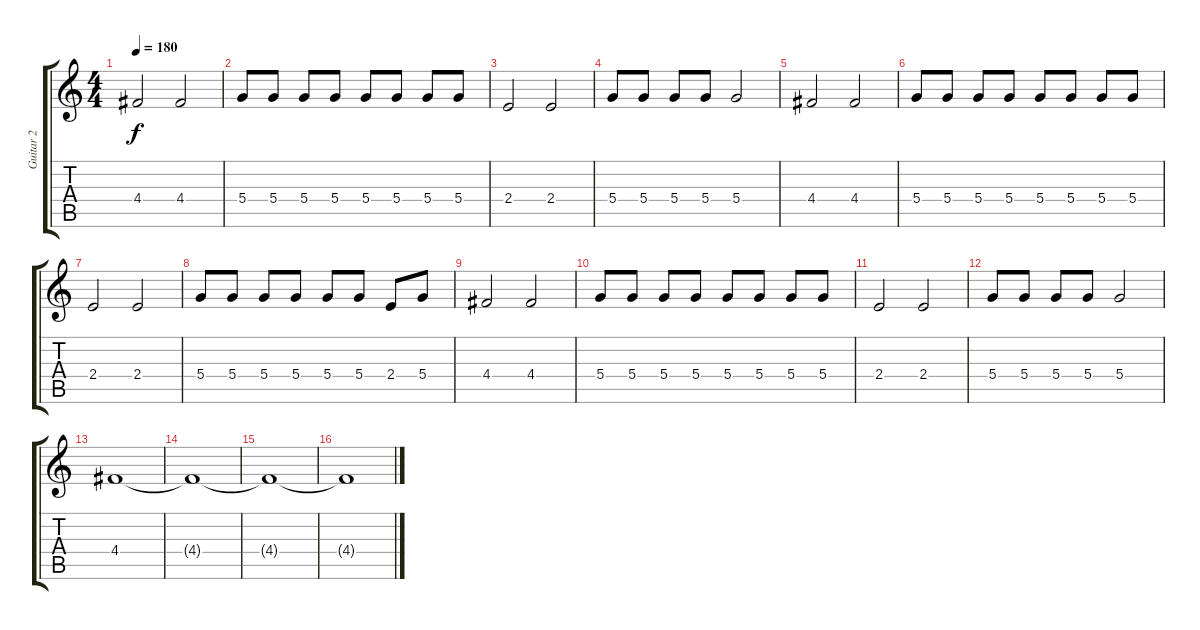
\track ("Guitar 2" "Guitar 2") {instrument acousticguitarsteel}
\staff {score tabs}
\tuning (E4 B3 G3 D3 A2 E2) {hide}
\ts (4 4)
\tempo 180
\clef g2
\ks c
4.4.2{dy f} 4.4.2 |
5.4.8 5.4.8 5.4.8 5.4.8 5.4.8 5.4.8 5.4.8 5.4.8 |
2.4.2 2.4.2 |
5.4.8 5.4.8 5.4.8 5.4.8 5.4.2 |
4.4.2 4.4.2 |
5.4.8 5.4.8 5.4.8 5.4.8 5.4.8 5.4.8 5.4.8 5.4.8 |
2.4.2 2.4.2 |
5.4.8 5.4.8 5.4.8 5.4.8 5.4.8 5.4.8 2.4.8 5.4.8 |
4.4.2 4.4.2 |
5.4.8 5.4.8 5.4.8 5.4.8 5.4.8 5.4.8 5.4.8 5.4.8 |
2.4.2 2.4.2 |
5.4.8 5.4.8 5.4.8 5.4.8 5.4.2 |
4.4.1 |
4.4{t}.1 |
4.4{t}.1 |
4.4{t}.1
